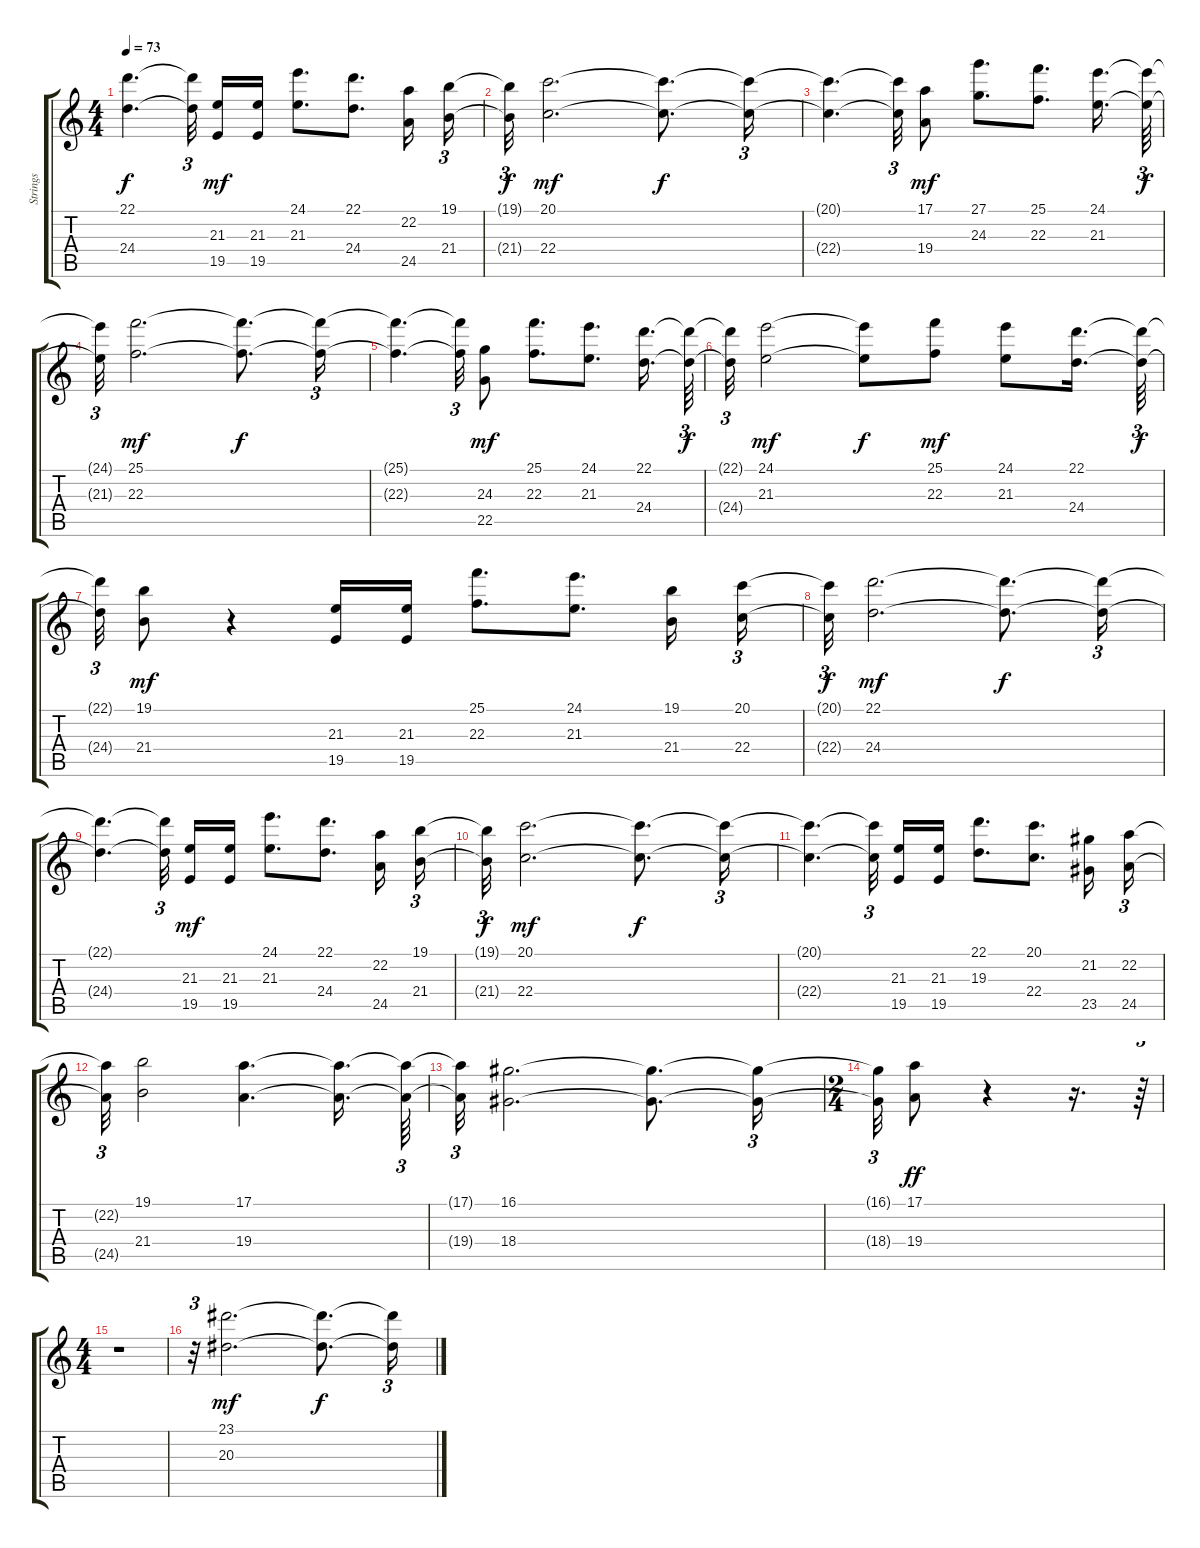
\track ("Strings" "Strings") {instrument stringensemble2}
\staff {score tabs}
\tuning (E4 B3 G3 D3 A2 E2) {hide}
\ts (4 4)
\tempo 73
\clef g2
\ks c
(22.1{t} 24.4{t}).4{d dy f} (22.1{t} 24.4{t}).32{tu (3 2)} (21.3 19.5).16{dy mf} (21.3 19.5).16 (24.1 21.3).8{d} (22.1 24.4).8{d} (22.2 24.5).16 (19.1 21.4).16{tu (3 2)} |
(19.1{t} 21.4{t}).32{tu (3 2) dy f} (20.1 22.4).2{d dy mf} (20.1{t} 22.4{t}).8{d dy f} (20.1{t} 22.4{t}).16{tu (3 2)} |
(20.1{t} 22.4{t}).4{d} (20.1{t} 22.4{t}).32{tu (3 2)} (17.1 19.4).8{dy mf} (27.1 24.3).8{d} (25.1 22.3).8{d} (24.1 21.3).16{d} (24.1{t} 21.3{t}).64{tu (3 2) dy f} |
(24.1{t} 21.3{t}).32{tu (3 2)} (25.1 22.3).2{d dy mf} (25.1{t} 22.3{t}).8{d dy f} (25.1{t} 22.3{t}).16{tu (3 2)} |
(25.1{t} 22.3{t}).4{d} (25.1{t} 22.3{t}).32{tu (3 2)} (24.3 22.5).8{dy mf} (25.1 22.3).8{d} (24.1 21.3).8{d} (22.1 24.4).16{d} (22.1{t} 24.4{t}).64{tu (3 2) dy f} |
(22.1{t} 24.4{t}).32{tu (3 2)} (24.1 21.3).2{dy mf} (24.1{t} 21.3{t}).8{dy f} (25.1 22.3).8{dy mf} (24.1 21.3).8 (22.1 24.4).16{d} (22.1{t} 24.4{t}).64{tu (3 2) dy f} |
(22.1{t} 24.4{t}).32{tu (3 2)} (19.1 21.4).8{dy mf} r.4 (21.3 19.5).16 (21.3 19.5).16 (25.1 22.3).8{d} (24.1 21.3).8{d} (19.1 21.4).16 (20.1 22.4).16{tu (3 2)} |
(20.1{t} 22.4{t}).32{tu (3 2) dy f} (22.1 24.4).2{d dy mf} (22.1{t} 24.4{t}).8{d dy f} (22.1{t} 24.4{t}).16{tu (3 2)} |
(22.1{t} 24.4{t}).4{d} (22.1{t} 24.4{t}).32{tu (3 2)} (21.3 19.5).16{dy mf} (21.3 19.5).16 (24.1 21.3).8{d} (22.1 24.4).8{d} (22.2 24.5).16 (19.1 21.4).16{tu (3 2)} |
(19.1{t} 21.4{t}).32{tu (3 2) dy f} (20.1 22.4).2{d dy mf} (20.1{t} 22.4{t}).8{d dy f} (20.1{t} 22.4{t}).16{tu (3 2)} |
(20.1{t} 22.4{t}).4{d} (20.1{t} 22.4{t}).32{tu (3 2)} (21.3 19.5).16 (21.3 19.5).16 (22.1 19.3).8{d} (20.1 22.4).8{d} (21.2 23.5).16 (22.2 24.5).16{tu (3 2)} |
(22.2{t} 24.5{t}).32{tu (3 2)} (19.1 21.4).2 (17.1 19.4).4{d} (17.1{t} 19.4{t}).16{d} (17.1{t} 19.4{t}).64{tu (3 2)} |
(17.1{t} 19.4{t}).32{tu (3 2)} (16.1 18.4).2{d} (16.1{t} 18.4{t}).8{d} (16.1{t} 18.4{t}).16{tu (3 2)} |
\ts (2 4)
(16.1{t} 18.4{t}).32{tu (3 2)} (17.1 19.4).8{dy ff} r.4 r.16{d} r.64{tu (3 2)} |
\ts (4 4)
r.1 |
r.32{tu (3 2)} (23.1 20.3).2{d dy mf} (23.1{t} 20.3{t}).8{d dy f} (23.1{t} 20.3{t}).16{tu (3 2)}
